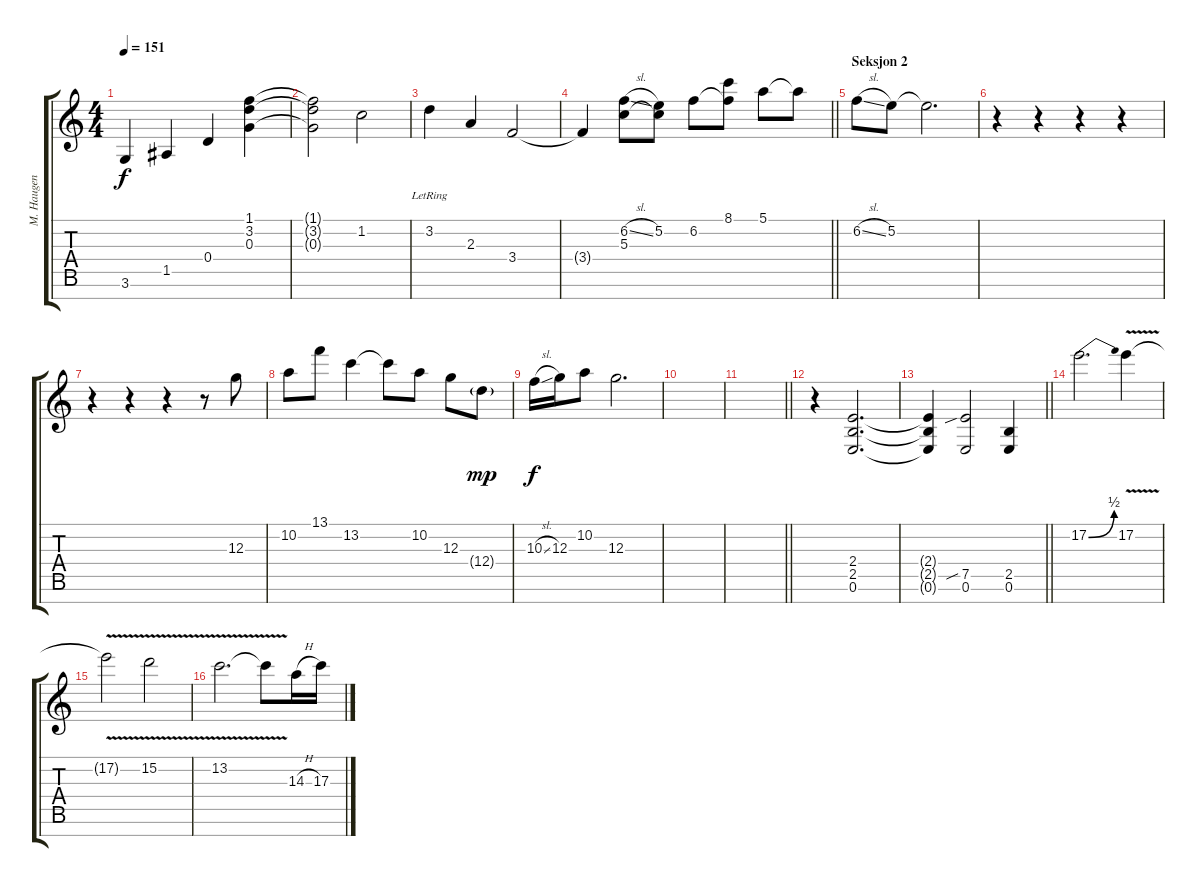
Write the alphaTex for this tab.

\track ("M. Haugen" "M. Haugen") {instrument distortionguitar}
\staff {score tabs}
\tuning (E4 B3 G3 D3 A2 E2 B1) {hide}
\ts (4 4)
\tempo 151
\clef g2
\ks c
3.6.4{dy f} 1.5.4 0.4.4 (1.1 3.2 0.3).4 |
(1.1{t} 3.2{t} 0.3{t}).2 1.2.2 |
3.2{lr}.4 2.3.4 3.4.2 |
\barLineRight lightlight
3.4{t}.4 (6.2{sl} 5.3).8 (5.2 5.3{t}).8 6.2.8 (8.1 6.2{t}).8 5.1.8 5.1{t}.8 |
\section ("" "Seksjon 2")
6.2{sl}.8 5.2.8 5.2{t}.2{d} |
r.4 r.4 r.4 r.4 |
r.4 r.4 r.4 r.8 12.3.8 |
10.2.8 13.1.8 13.2.4 13.2{t}.8 10.2.8 12.3.8 12.4{g}.8{dy mp} |
10.3{sl}.16{dy f} 12.3.16 10.2.8 12.3.2{d} |
|
\barLineRight lightlight
|
\section ("" " ")
r.4{volume 13 instrument distortionguitar} (2.4 2.5 0.6).2{d} |
\barLineRight lightlight
(2.4{t} 2.5{t} 0.6{t}).4 (7.5{sib} 0.6).2 (2.5 0.6).4 |
\section ("" " ")
17.2{be (bend 0 0 60 2)}.2{d} 17.2{v}.4 |
17.2{t}.2 15.2{v}.2 |
13.2{v}.2{d} 13.2{t}.8 14.3{h}.16 17.3{h}.16
